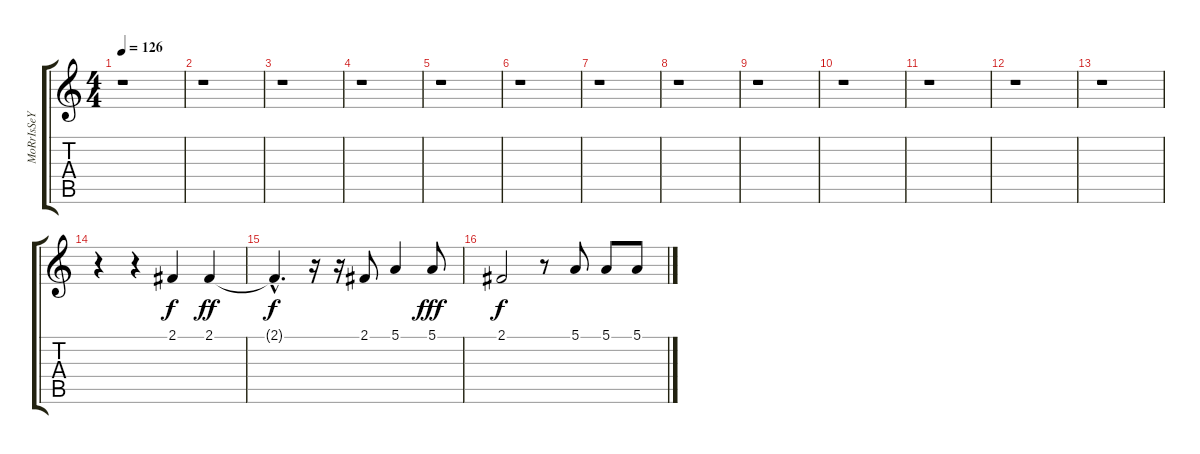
\track ("MoRrIsSeY" "MoRrIsSeY") {instrument flute}
\staff {score tabs}
\tuning (E4 B3 G3 D3 A2 E2) {hide}
\ts (4 4)
\tempo 126
\clef g2
\ks c
r.1{dy f instrument flute} |
r.1 |
r.1 |
r.1 |
r.1 |
r.1 |
r.1 |
r.1 |
r.1 |
r.1 |
r.1 |
r.1 |
r.1 |
r.4 r.4 2.1.4{volume 13} 2.1.4{dy ff volume 12} |
2.1{hac t}.4{d dy f} r.16 r.16 2.1.8{volume 12} 5.1.4{volume 12} 5.1.8{dy fff} |
2.1.2{dy f} r.8 5.1.8 5.1.8 5.1.8
